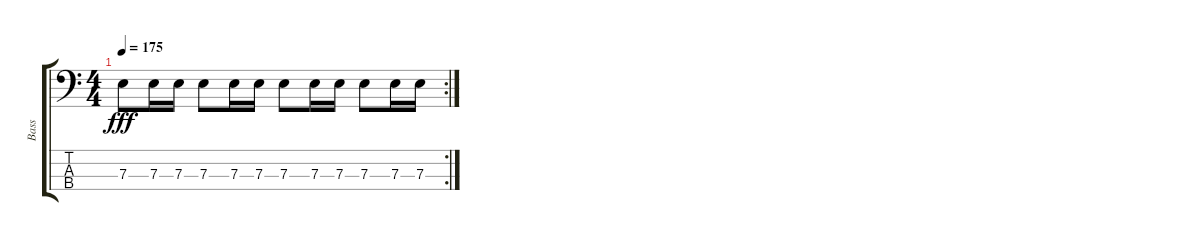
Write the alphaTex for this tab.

\track ("Bass" "Bass") {instrument electricbassfinger}
\staff {score tabs}
\tuning (G2 D2 A1 E1) {hide}
\rc 2
\ts (4 4)
\tempo 175
\clef f4
\ks c
7.3.8{dy fff} 7.3.16 7.3.16 7.3.8 7.3.16 7.3.16 7.3.8 7.3.16 7.3.16 7.3.8 7.3.16 7.3.16
